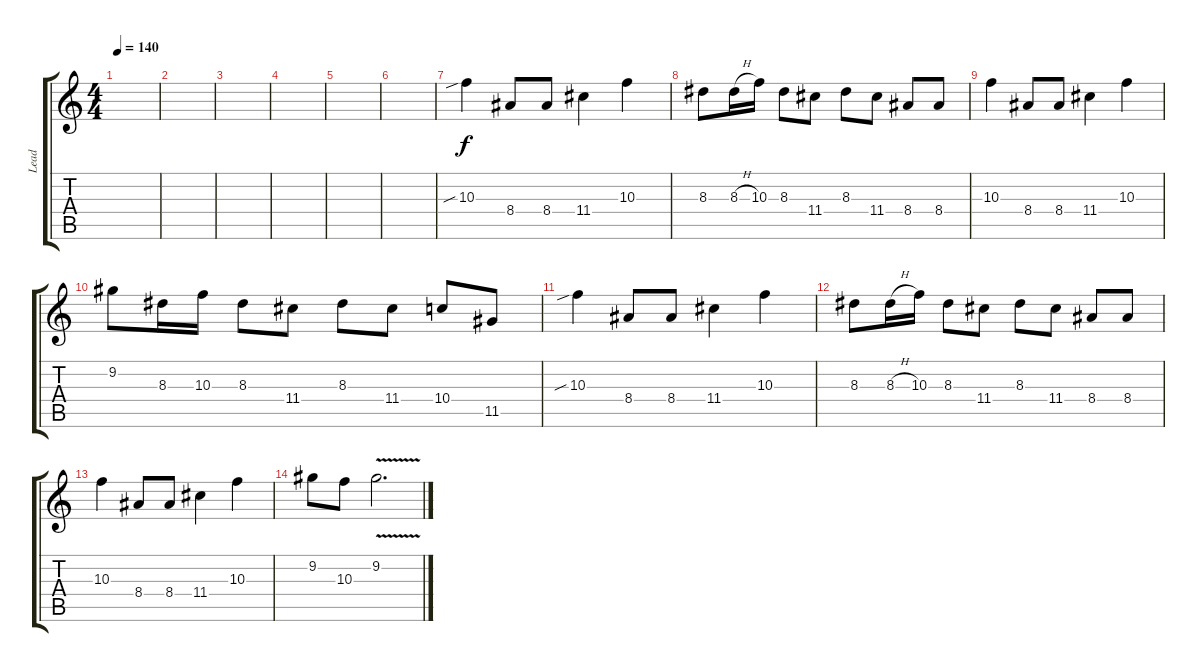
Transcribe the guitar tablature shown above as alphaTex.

\track ("Lead" "Lead") {instrument overdrivenguitar}
\staff {score tabs}
\tuning (E4 B3 G3 D3 A2 E2) {hide}
\ts (4 4)
\tempo 140
\clef g2
\ks c
|
|
|
|
|
|
10.3{sib}.4 8.4.8 8.4.8 11.4.4 10.3.4 |
8.3.8 8.3{h}.16 10.3.16 8.3.8 11.4.8 8.3.8 11.4.8 8.4.8 8.4.8 |
10.3.4 8.4.8 8.4.8 11.4.4 10.3.4 |
9.2.8 8.3.16 10.3.16 8.3.8 11.4.8 8.3.8 11.4.8 10.4.8 11.5.8 |
10.3{sib}.4 8.4.8 8.4.8 11.4.4 10.3.4 |
8.3.8 8.3{h}.16 10.3.16 8.3.8 11.4.8 8.3.8 11.4.8 8.4.8 8.4.8 |
10.3.4 8.4.8 8.4.8 11.4.4 10.3.4 |
9.2.8 10.3.8 9.2{v}.2{d}
